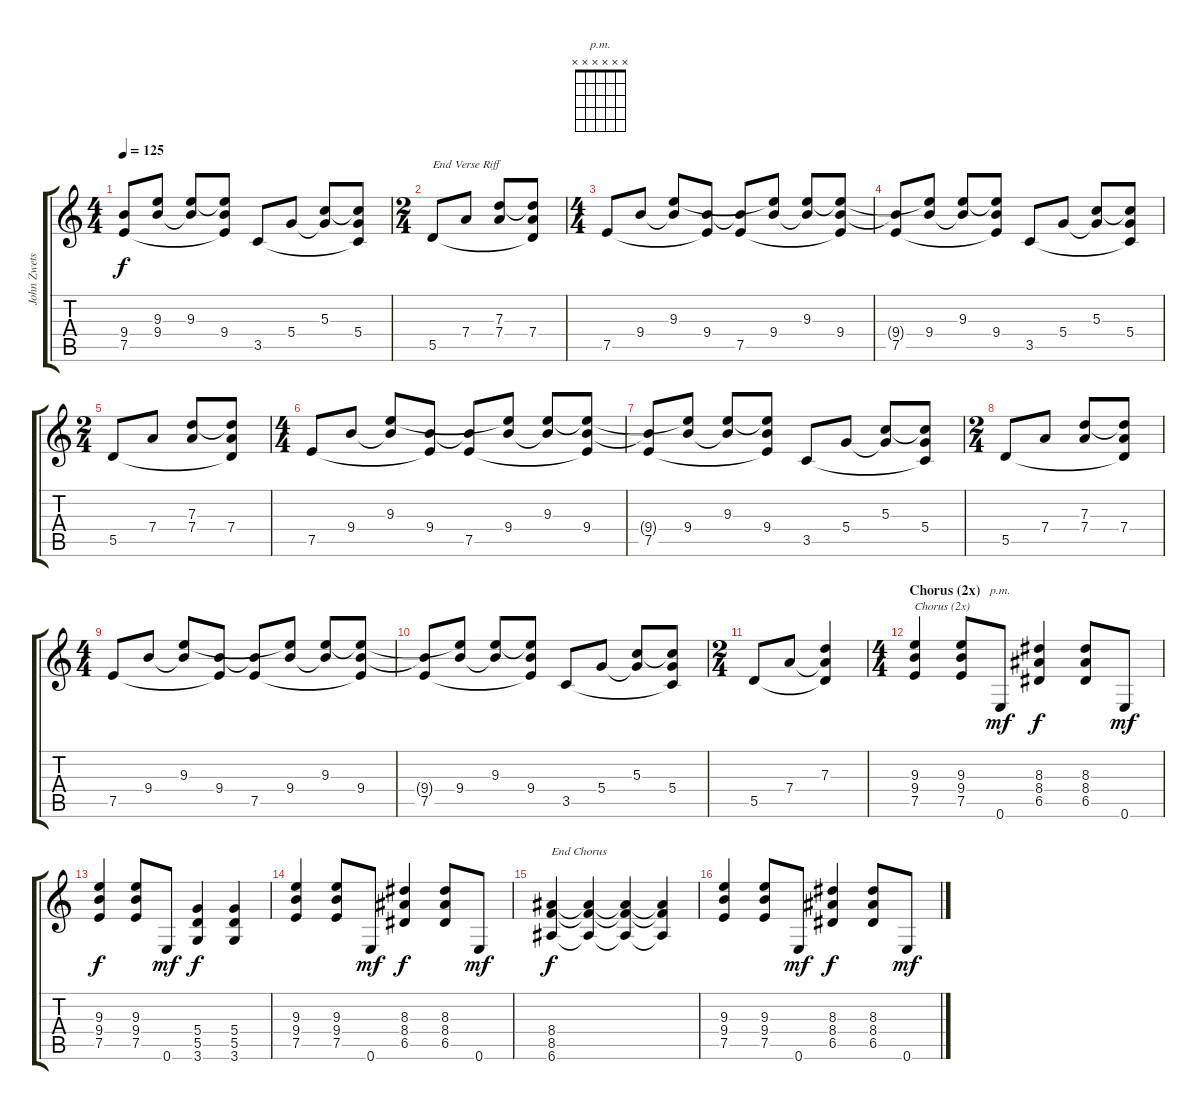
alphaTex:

\track ("John Zwetsloot" "John Zwets") {instrument overdrivenguitar}
\staff {score tabs}
\tuning (E4 B3 G3 D3 A2 E2) {hide}
\chord ("p.m." x x x x x x)
\ts (4 4)
\tempo 125
\clef g2
\ks c
(9.4{t} 7.5).8{dy f} (9.3{t} 9.4).8 (9.3 9.4{t}).8 (9.3{t} 9.4 7.5{t}).8 3.5.8 5.4.8 (5.3 5.4{t}).8 (5.3{t} 5.4 3.5{t}).8 |
\ts (2 4)
5.5.8{txt "End Verse Riff"} 7.4.8 (7.3 7.4).8 (7.3{t} 7.4 5.5{t}).8 |
\ts (4 4)
7.5.8 9.4.8 (9.3 9.4{t}).8 (9.4 7.5{t}).8 (9.4{t} 7.5).8 (9.3{t} 9.4).8 (9.3 9.4{t}).8 (9.3{t} 9.4 7.5{t}).8 |
(9.4{t} 7.5).8 (9.3{t} 9.4).8 (9.3 9.4{t}).8 (9.3{t} 9.4 7.5{t}).8 3.5.8 5.4.8 (5.3 5.4{t}).8 (5.3{t} 5.4 3.5{t}).8 |
\ts (2 4)
5.5.8 7.4.8 (7.3 7.4).8 (7.3{t} 7.4 5.5{t}).8 |
\ts (4 4)
7.5.8 9.4.8 (9.3 9.4{t}).8 (9.4 7.5{t}).8 (9.4{t} 7.5).8 (9.3{t} 9.4).8 (9.3 9.4{t}).8 (9.3{t} 9.4 7.5{t}).8 |
(9.4{t} 7.5).8 (9.3{t} 9.4).8 (9.3 9.4{t}).8 (9.3{t} 9.4 7.5{t}).8 3.5.8 5.4.8 (5.3 5.4{t}).8 (5.3{t} 5.4 3.5{t}).8 |
\ts (2 4)
5.5.8 7.4.8 (7.3 7.4).8 (7.3{t} 7.4 5.5{t}).8 |
\ts (4 4)
7.5.8 9.4.8 (9.3 9.4{t}).8 (9.4 7.5{t}).8 (9.4{t} 7.5).8 (9.3{t} 9.4).8 (9.3 9.4{t}).8 (9.3{t} 9.4 7.5{t}).8 |
(9.4{t} 7.5).8 (9.3{t} 9.4).8 (9.3 9.4{t}).8 (9.3{t} 9.4 7.5{t}).8 3.5.8 5.4.8 (5.3 5.4{t}).8 (5.3{t} 5.4 3.5{t}).8 |
\ts (2 4)
5.5.8 7.4.8 (7.3 7.4{t} 5.5{t}).4 |
\ts (4 4)
\section ("" "Chorus (2x)")
(9.3 9.4 7.5).4{txt "Chorus (2x)"} (9.3 9.4 7.5).8 0.6.8{ch "p.m." dy mf} (8.3 8.4 6.5).4{dy f} (8.3 8.4 6.5).8 0.6.8{dy mf} |
(9.3 9.4 7.5).4{dy f} (9.3 9.4 7.5).8 0.6.8{dy mf} (5.4 5.5 3.6).4{dy f} (5.4 5.5 3.6).4 |
(9.3 9.4 7.5).4 (9.3 9.4 7.5).8 0.6.8{dy mf} (8.3 8.4 6.5).4{dy f} (8.3 8.4 6.5).8 0.6.8{dy mf} |
(8.4 8.5 6.6).4{txt "End Chorus" dy f} (8.4{t} 8.5{t} 6.6{t}).4 (8.4{t} 8.5{t} 6.6{t}).4 (8.4{t} 8.5{t} 6.6{t}).4 |
(9.3 9.4 7.5).4 (9.3 9.4 7.5).8 0.6.8{dy mf} (8.3 8.4 6.5).4{dy f} (8.3 8.4 6.5).8 0.6.8{dy mf}
